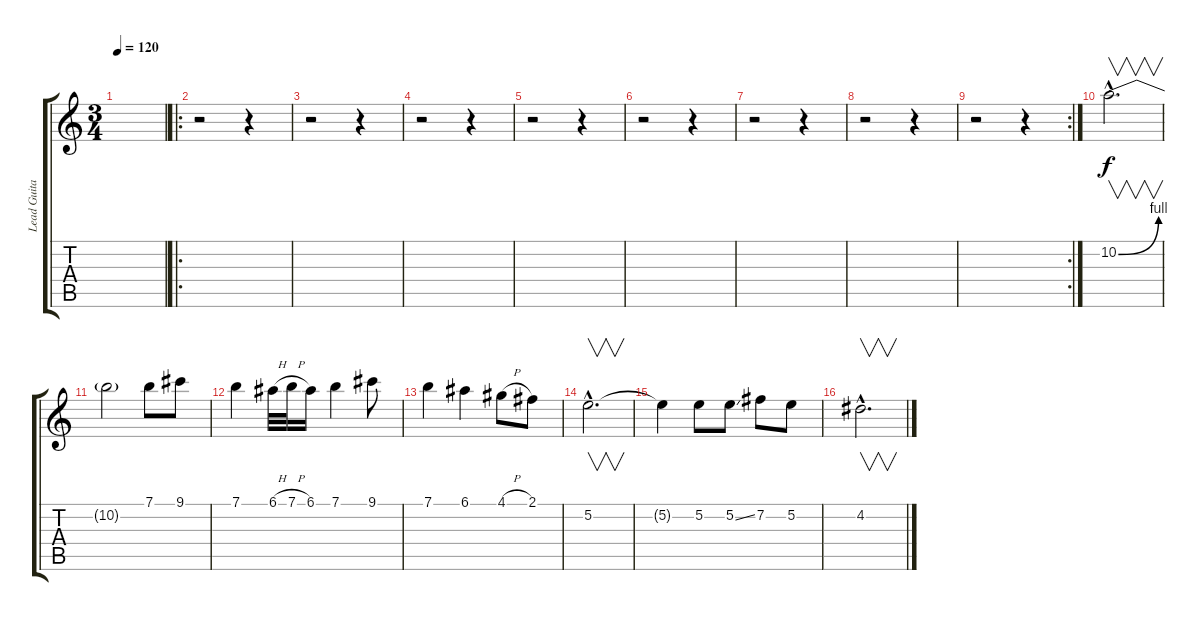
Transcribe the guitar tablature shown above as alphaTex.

\track ("Lead Guitar" "Lead Guita") {instrument distortionguitar}
\staff {score tabs}
\tuning (E4 B3 G3 D3 A2 E2) {hide}
\ts (3 4)
\tempo 120
\clef g2
\ks c
|
\ro
r.2 r.4 |
r.2 r.4 |
r.2 r.4 |
r.2 r.4 |
r.2 r.4 |
r.2 r.4 |
r.2 r.4 |
\rc 2
r.2 r.4 |
10.2{be (bend 0 0 60 4) hac}.2{v d volume 14 instrument overdrivenguitar} |
10.2{t}.2 7.1.8 9.1.8 |
7.1.4 6.1{h}.32 7.1{h}.32 6.1.16 7.1.4 9.1.8 |
7.1.4 6.1.4 4.1{h}.8 2.1.8 |
5.2{hac}.2{v d} |
5.2{t}.4 5.2.8 5.2{ss}.8 7.2.8 5.2.8 |
4.2{hac}.2{v d}
